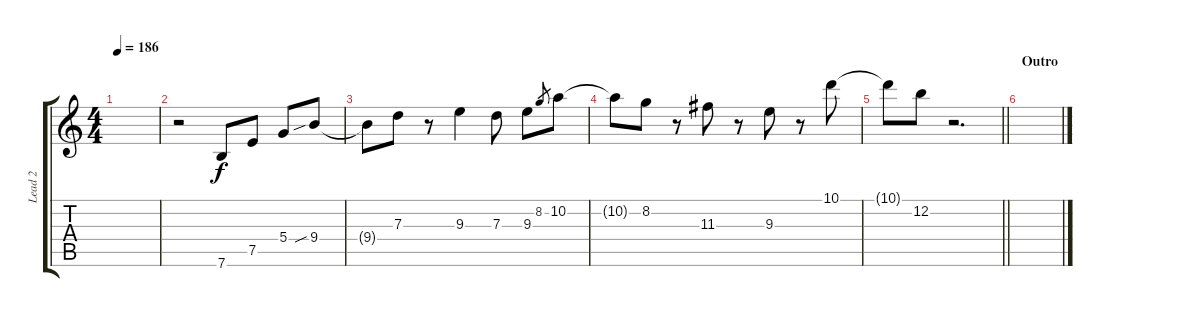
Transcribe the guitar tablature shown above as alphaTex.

\track ("Lead 2" "Lead 2") {instrument overdrivenguitar}
\staff {score tabs}
\tuning (E4 B3 G3 D3 A2 E2) {hide}
\ts (4 4)
\tempo 186
\clef g2
\ks c
|
r.2 7.6.8 7.5.8 5.4.8 9.4{sib}.8 |
9.4{t}.8 7.3.8 r.8 9.3.4 7.3.8 9.3.8 8.2.8{gr} 10.2.8 |
10.2{t}.8 8.2.8 r.8 11.3.8 r.8 9.3.8 r.8 10.1.8 |
\barLineRight lightlight
10.1{t}.8 12.2.8 r.2{d} |
\section ("" "Outro")
